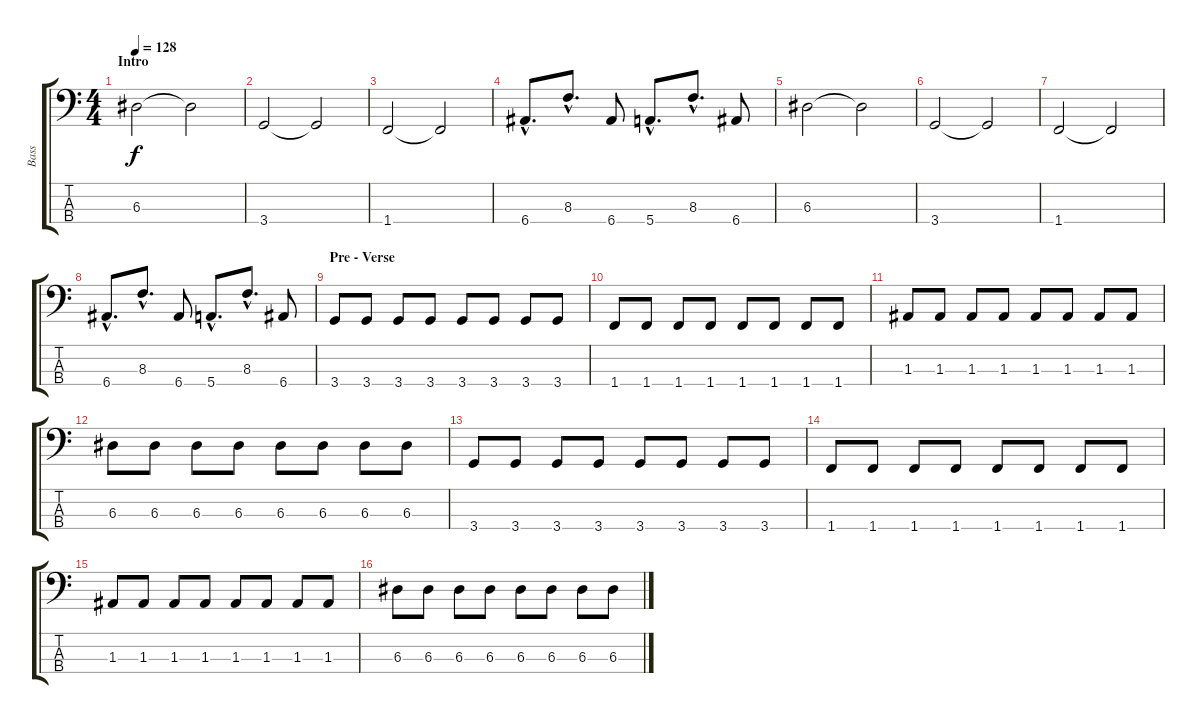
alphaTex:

\track ("Bass" "Bass") {instrument electricbassfinger}
\staff {score tabs}
\tuning (G2 D2 A1 E1) {hide}
\ts (4 4)
\section ("" "Intro")
\tempo 128
\clef f4
\ks c
6.3.2{dy f instrument electricbassfinger} 6.3{t}.2 |
3.4.2 3.4{t}.2 |
1.4.2 1.4{t}.2 |
6.4{hac}.8{d} 8.3{hac}.8{d} 6.4.8 5.4{hac}.8{d} 8.3{hac}.8{d} 6.4.8 |
6.3.2 6.3{t}.2 |
3.4.2 3.4{t}.2 |
1.4.2 1.4{t}.2 |
6.4{hac}.8{d} 8.3{hac}.8{d} 6.4.8 5.4{hac}.8{d} 8.3{hac}.8{d} 6.4.8 |
\section ("" "Pre - Verse")
3.4.8 3.4.8 3.4.8 3.4.8 3.4.8 3.4.8 3.4.8 3.4.8 |
1.4.8 1.4.8 1.4.8 1.4.8 1.4.8 1.4.8 1.4.8 1.4.8 |
1.3.8 1.3.8 1.3.8 1.3.8 1.3.8 1.3.8 1.3.8 1.3.8 |
6.3.8 6.3.8 6.3.8 6.3.8 6.3.8 6.3.8 6.3.8 6.3.8 |
3.4.8 3.4.8 3.4.8 3.4.8 3.4.8 3.4.8 3.4.8 3.4.8 |
1.4.8 1.4.8 1.4.8 1.4.8 1.4.8 1.4.8 1.4.8 1.4.8 |
1.3.8 1.3.8 1.3.8 1.3.8 1.3.8 1.3.8 1.3.8 1.3.8 |
6.3.8 6.3.8 6.3.8 6.3.8 6.3.8 6.3.8 6.3.8 6.3.8
